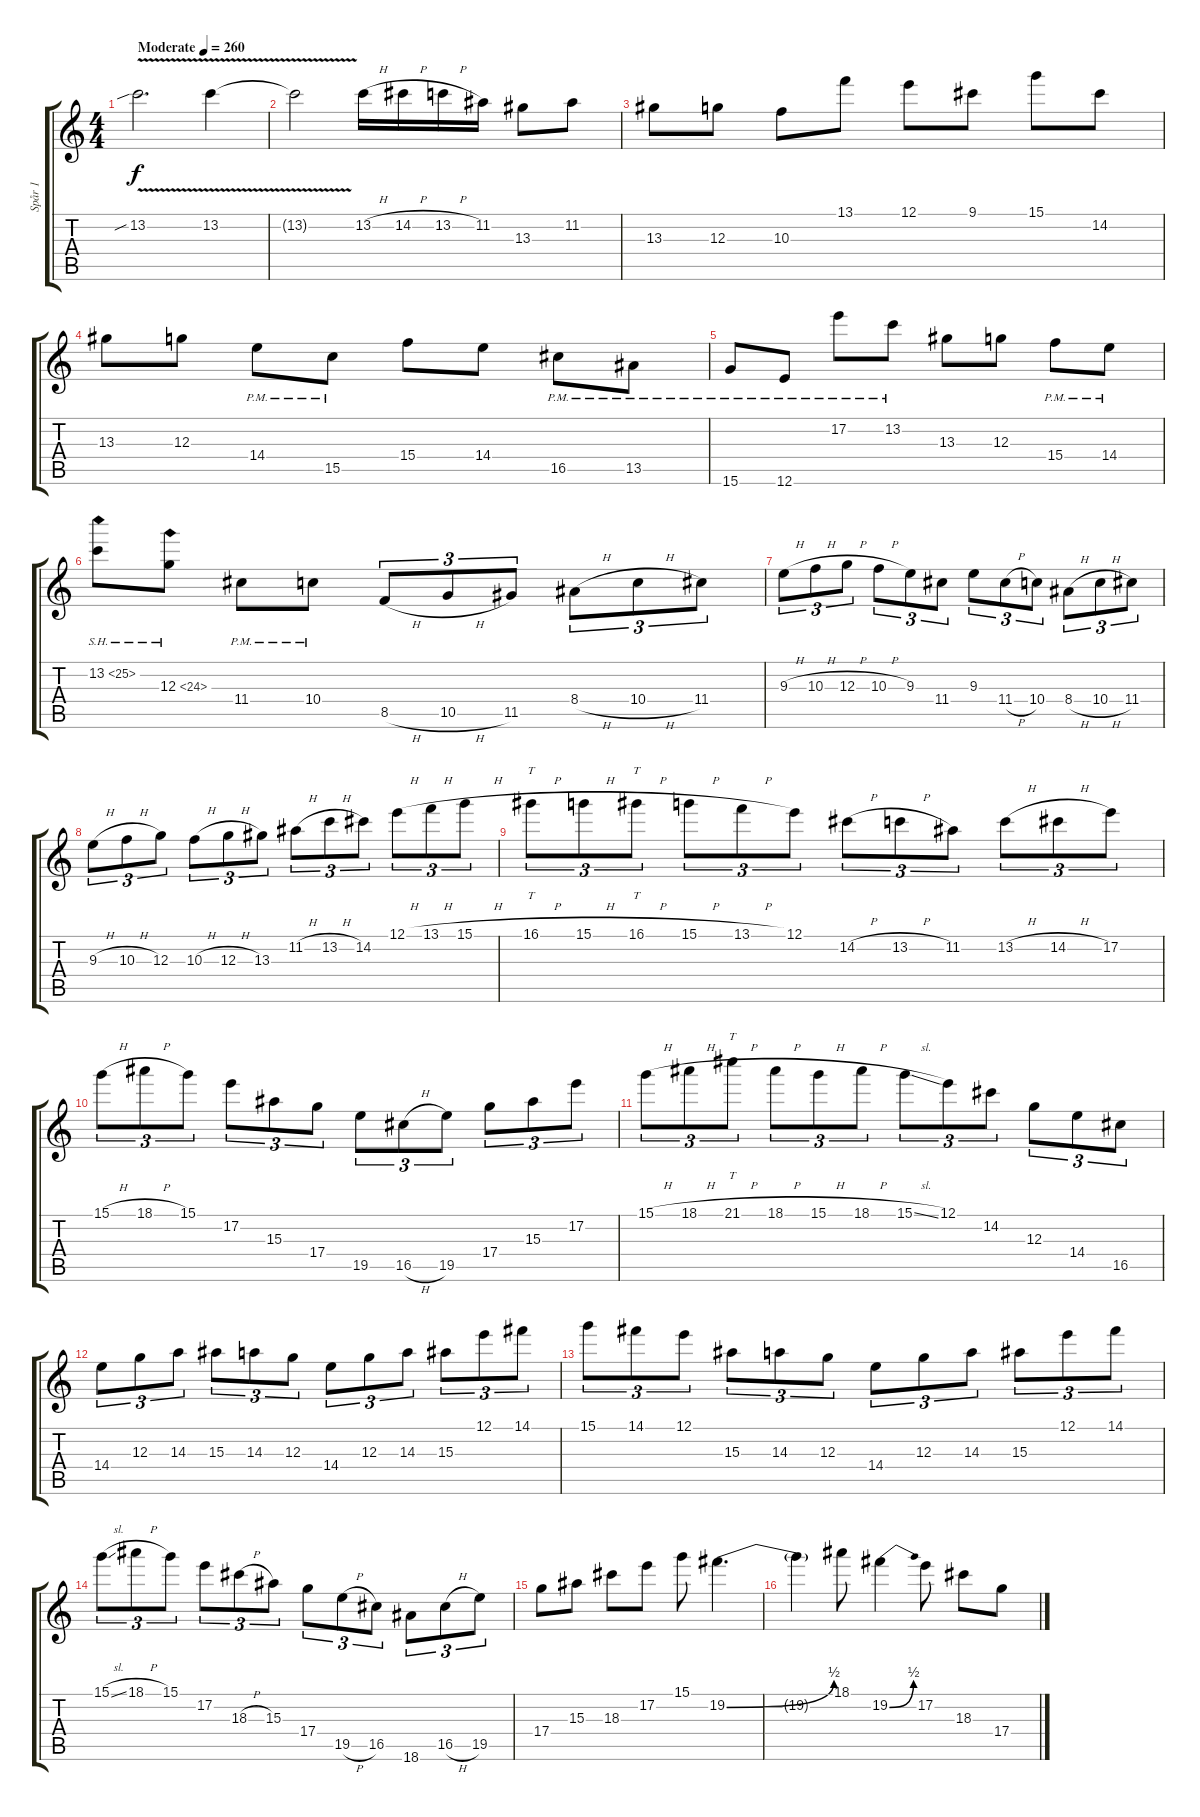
\track ("Spår 1" "Spår 1") {instrument distortionguitar}
\staff {score tabs}
\tuning (E4 B3 G3 D3 A2 E2) {hide}
\ts (4 4)
\tempo (260 "Moderate")
\clef g2
\ks c
13.2{v sib}.2{d dy f instrument distortionguitar} 13.2{v}.4 |
13.2{t}.2 13.2{h}.16 14.2{h}.16 13.2{h}.16 11.2.16 13.3.8 11.2.8 |
13.3.8 12.3.8 10.3.8 13.1.8 12.1.8 9.1.8 15.1.8 14.2.8 |
13.3.8 12.3.8 14.4{pm}.8 15.5{pm}.8 15.4.8 14.4.8 16.5{pm}.8 13.5{pm}.8 |
15.6{pm}.8 12.6{pm}.8 17.2{pm}.8 13.2{pm}.8 13.3.8 12.3.8 15.4{pm}.8 14.4{pm}.8 |
13.2{sh 12}.8 12.3{sh 12}.8 11.4{pm}.8 10.4{pm}.8 8.5{h}.8{tu (3 2)} 10.5{h}.8{tu (3 2)} 11.5.8{tu (3 2)} 8.4{h}.8{tu (3 2)} 10.4{h}.8{tu (3 2)} 11.4.8{tu (3 2)} |
9.3{h}.8{tu (3 2)} 10.3{h}.8{tu (3 2)} 12.3{h}.8{tu (3 2)} 10.3{h}.8{tu (3 2)} 9.3.8{tu (3 2)} 11.4.8{tu (3 2)} 9.3.8{tu (3 2)} 11.4{h}.8{tu (3 2)} 10.4.8{tu (3 2)} 8.4{h}.8{tu (3 2)} 10.4{h}.8{tu (3 2)} 11.4.8{tu (3 2)} |
9.3{h}.8{tu (3 2)} 10.3{h}.8{tu (3 2)} 12.3.8{tu (3 2)} 10.3{h}.8{tu (3 2)} 12.3{h}.8{tu (3 2)} 13.3.8{tu (3 2)} 11.2{h}.8{tu (3 2)} 13.2{h}.8{tu (3 2)} 14.2.8{tu (3 2)} 12.1{h}.8{tu (3 2)} 13.1{h}.8{tu (3 2)} 15.1{h}.8{tu (3 2)} |
16.1{h}.8{tt tu (3 2)} 15.1{h}.8{tu (3 2)} 16.1{h}.8{tt tu (3 2)} 15.1{h}.8{tu (3 2)} 13.1{h}.8{tu (3 2)} 12.1.8{tu (3 2)} 14.2{h}.8{tu (3 2)} 13.2{h}.8{tu (3 2)} 11.2.8{tu (3 2)} 13.2{h}.8{tu (3 2)} 14.2{h}.8{tu (3 2)} 17.2.8{tu (3 2)} |
15.1{h}.8{tu (3 2)} 18.1{h}.8{tu (3 2)} 15.1.8{tu (3 2)} 17.2.8{tu (3 2)} 15.3.8{tu (3 2)} 17.4.8{tu (3 2)} 19.5.8{tu (3 2)} 16.5{h}.8{tu (3 2)} 19.5.8{tu (3 2)} 17.4.8{tu (3 2)} 15.3.8{tu (3 2)} 17.2.8{tu (3 2)} |
15.1{h}.8{tu (3 2)} 18.1{h}.8{tu (3 2)} 21.1{h}.8{tt tu (3 2)} 18.1{h}.8{tu (3 2)} 15.1{h}.8{tu (3 2)} 18.1{h}.8{tu (3 2)} 15.1{sl}.8{tu (3 2)} 12.1.8{tu (3 2)} 14.2.8{tu (3 2)} 12.3.8{tu (3 2)} 14.4.8{tu (3 2)} 16.5.8{tu (3 2)} |
14.4.8{tu (3 2)} 12.3.8{tu (3 2)} 14.3.8{tu (3 2)} 15.3.8{tu (3 2)} 14.3.8{tu (3 2)} 12.3.8{tu (3 2)} 14.4.8{tu (3 2)} 12.3.8{tu (3 2)} 14.3.8{tu (3 2)} 15.3.8{tu (3 2)} 12.1.8{tu (3 2)} 14.1.8{tu (3 2)} |
15.1.8{tu (3 2)} 14.1.8{tu (3 2)} 12.1.8{tu (3 2)} 15.3.8{tu (3 2)} 14.3.8{tu (3 2)} 12.3.8{tu (3 2)} 14.4.8{tu (3 2)} 12.3.8{tu (3 2)} 14.3.8{tu (3 2)} 15.3.8{tu (3 2)} 12.1.8{tu (3 2)} 14.1.8{tu (3 2)} |
15.1{sl}.8{tu (3 2)} 18.1{h}.8{tu (3 2)} 15.1.8{tu (3 2)} 17.2.8{tu (3 2)} 18.3{h}.8{tu (3 2)} 15.3.8{tu (3 2)} 17.4.8{tu (3 2)} 19.5{h}.8{tu (3 2)} 16.5.8{tu (3 2)} 18.6.8{tu (3 2)} 16.5{h}.8{tu (3 2)} 19.5.8{tu (3 2)} |
17.4.8 15.3.8 18.3.8 17.2.8 15.1.8 19.2{be (bend 0 0 60 2)}.4{d} |
19.2{t}.4 18.1.8 19.2{be (bend 0 0 60 2)}.4 17.2.8 18.3.8 17.4.8
